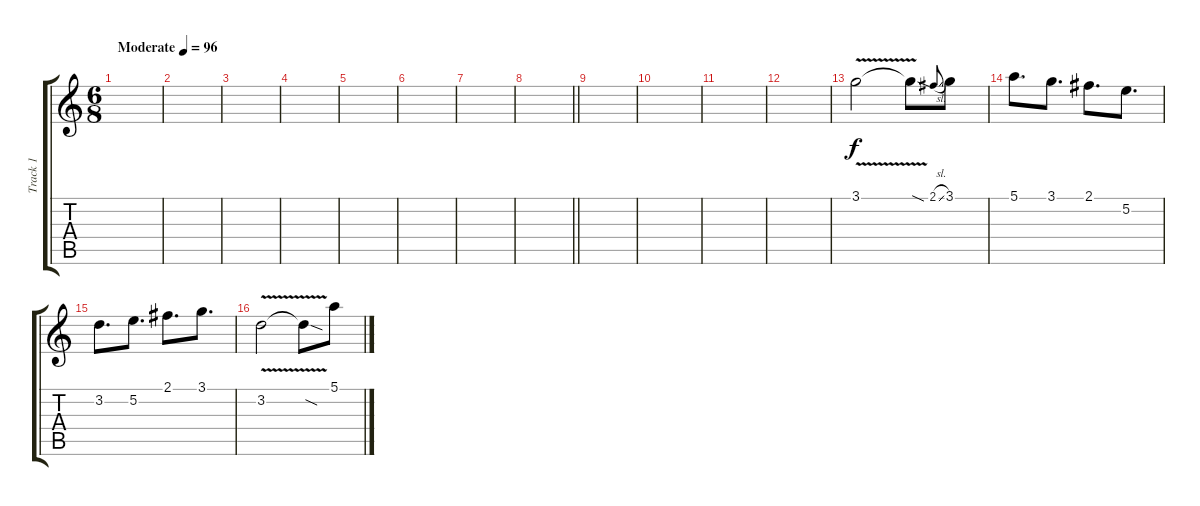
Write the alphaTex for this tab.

\track ("Track 1" "Track 1") {instrument distortionguitar}
\staff {score tabs}
\tuning (E4 B3 G3 D3 A2 D2) {hide}
\ts (6 8)
\tempo (96 "Moderate")
\clef g2
\ks c
|
|
|
|
|
|
|
\barLineRight lightlight
|
|
|
|
|
3.1{v}.2 3.1{sod t}.8 2.1{sl}.8{gr onbeat} 3.1.8 |
5.1.8{d} 3.1.8{d} 2.1.8{d} 5.2.8{d} |
3.2.8{d} 5.2.8{d} 2.1.8{d} 3.1.8{d} |
3.2{v}.2 3.2{sod t}.8 5.1.8
